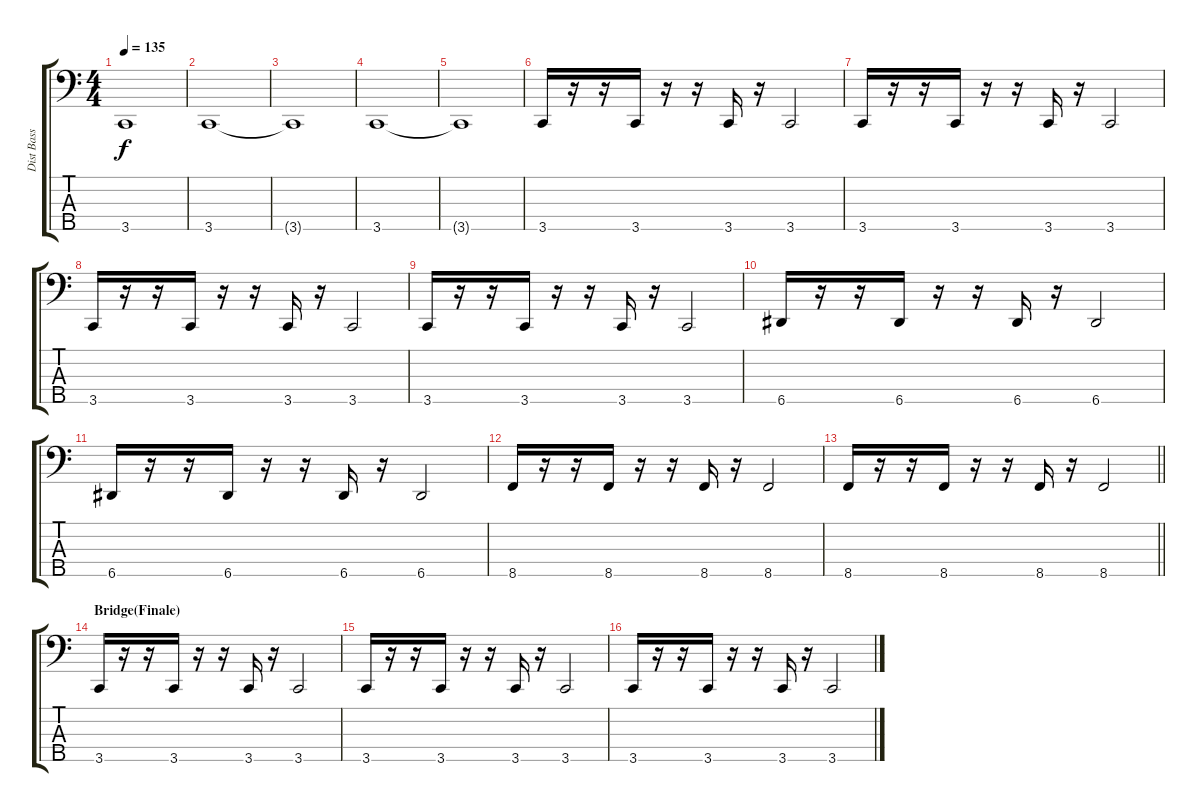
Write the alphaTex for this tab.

\track ("Dist Bass" "Dist Bass") {instrument distortionguitar}
\staff {score tabs}
\tuning (F2 C2 G1 D1 A0) {hide}
\ts (4 4)
\tempo 135
\clef f4
\ks c
3.5{t}.1{dy f} |
3.5.1 |
3.5{t}.1 |
3.5.1 |
3.5{t}.1 |
3.5.16 r.16 r.16 3.5.16 r.16 r.16 3.5.16 r.16 3.5.2 |
3.5.16 r.16 r.16 3.5.16 r.16 r.16 3.5.16 r.16 3.5.2 |
3.5.16 r.16 r.16 3.5.16 r.16 r.16 3.5.16 r.16 3.5.2 |
3.5.16 r.16 r.16 3.5.16 r.16 r.16 3.5.16 r.16 3.5.2 |
6.5.16 r.16 r.16 6.5.16 r.16 r.16 6.5.16 r.16 6.5.2 |
6.5.16 r.16 r.16 6.5.16 r.16 r.16 6.5.16 r.16 6.5.2 |
8.5.16 r.16 r.16 8.5.16 r.16 r.16 8.5.16 r.16 8.5.2 |
\barLineRight lightlight
8.5.16 r.16 r.16 8.5.16 r.16 r.16 8.5.16 r.16 8.5.2 |
\section ("" "Bridge(Finale)")
3.5.16 r.16 r.16 3.5.16 r.16 r.16 3.5.16 r.16 3.5.2 |
3.5.16 r.16 r.16 3.5.16 r.16 r.16 3.5.16 r.16 3.5.2 |
3.5.16 r.16 r.16 3.5.16 r.16 r.16 3.5.16 r.16 3.5.2
